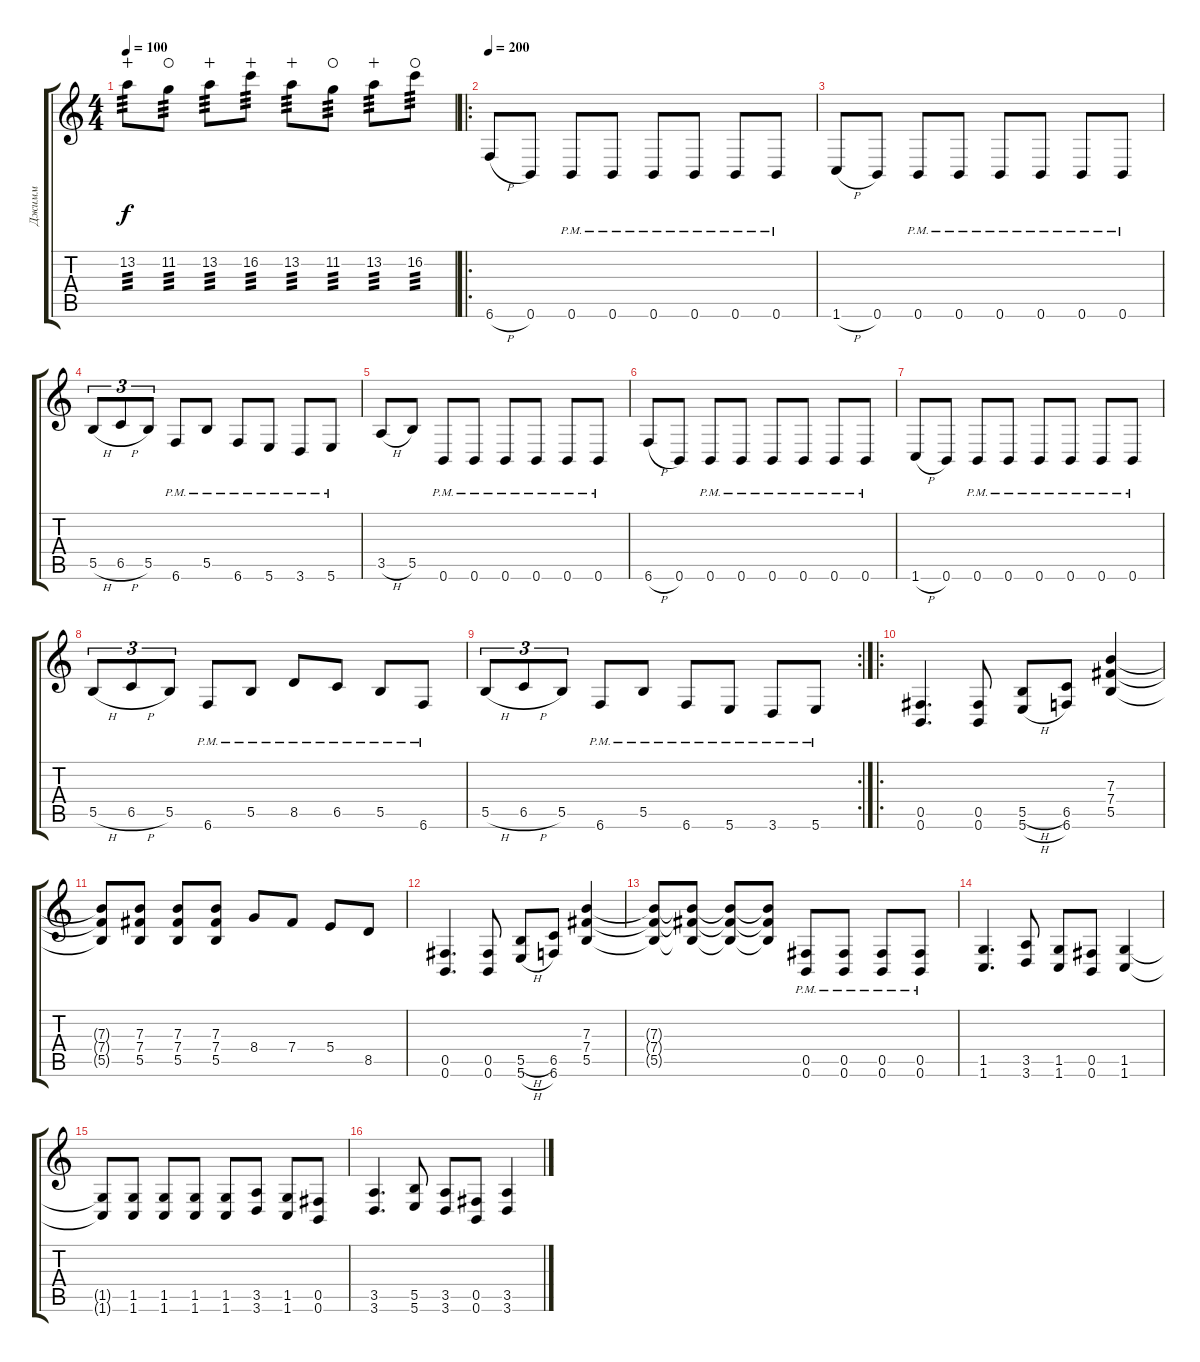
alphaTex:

\track ("Джимм" "Джимм") {instrument overdrivenguitar}
\staff {score tabs}
\tuning (Db4 Ab3 E3 B2 Gb2 B1) {hide}
\ts (4 4)
\tempo 100
\clef g2
\ks c
13.2.8{tp 3 dy f wahc} 11.2.8{tp 3 waho} 13.2.8{tp 3 wahc} 16.2.8{tp 3 wahc} 13.2.8{tp 3 wahc} 11.2.8{tp 3 waho} 13.2.8{tp 3 wahc} 16.2.8{tp 3 waho} |
\ro
\tempo 200
6.6{h}.8 0.6.8 0.6{pm}.8 0.6{pm}.8 0.6{pm}.8 0.6{pm}.8 0.6{pm}.8 0.6{pm}.8 |
1.6{h}.8 0.6.8 0.6{pm}.8 0.6{pm}.8 0.6{pm}.8 0.6{pm}.8 0.6{pm}.8 0.6{pm}.8 |
5.5{h}.8{tu (3 2)} 6.5{h}.8{tu (3 2)} 5.5.8{tu (3 2)} 6.6{pm}.8 5.5{pm}.8 6.6{pm}.8 5.6{pm}.8 3.6{pm}.8 5.6{pm}.8 |
3.5{h}.8 5.5.8 0.6{pm}.8 0.6{pm}.8 0.6{pm}.8 0.6{pm}.8 0.6{pm}.8 0.6{pm}.8 |
6.6{h}.8 0.6.8 0.6{pm}.8 0.6{pm}.8 0.6{pm}.8 0.6{pm}.8 0.6{pm}.8 0.6{pm}.8 |
1.6{h}.8 0.6.8 0.6{pm}.8 0.6{pm}.8 0.6{pm}.8 0.6{pm}.8 0.6{pm}.8 0.6{pm}.8 |
5.5{h}.8{tu (3 2)} 6.5{h}.8{tu (3 2)} 5.5.8{tu (3 2)} 6.6{pm}.8 5.5{pm}.8 8.5{pm}.8 6.5{pm}.8 5.5{pm}.8 6.6{pm}.8 |
\rc 2
5.5{h}.8{tu (3 2)} 6.5{h}.8{tu (3 2)} 5.5.8{tu (3 2)} 6.6{pm}.8 5.5{pm}.8 6.6{pm}.8 5.6{pm}.8 3.6{pm}.8 5.6{pm}.8 |
\ro
(0.5 0.6).4{d} (0.5 0.6).8 (5.5{h} 5.6{h}).8 (6.5 6.6).8 (7.3 7.4 5.5).4 |
(7.3{t} 7.4{t} 5.5{t}).8 (7.3 7.4 5.5).8 (7.3 7.4 5.5).8 (7.3 7.4 5.5).8 8.4.8 7.4.8 5.4.8 8.5.8 |
(0.5 0.6).4{d} (0.5 0.6).8 (5.5{h} 5.6{h}).8 (6.5 6.6).8 (7.3 7.4 5.5).4 |
(7.3{t} 7.4{t} 5.5{t}).8 (7.3{t} 7.4{t} 5.5{t}).8 (7.3{t} 7.4{t} 5.5{t}).8 (7.3{t} 7.4{t} 5.5{t}).8 (0.5{pm} 0.6{pm}).8 (0.5{pm} 0.6{pm}).8 (0.5{pm} 0.6{pm}).8 (0.5{pm} 0.6{pm}).8 |
(1.5 1.6).4{d} (3.5 3.6).8 (1.5 1.6).8 (0.5 0.6).8 (1.5 1.6).4 |
(1.5{t} 1.6{t}).8 (1.5 1.6).8 (1.5 1.6).8 (1.5 1.6).8 (1.5 1.6).8 (3.5 3.6).8 (1.5 1.6).8 (0.5 0.6).8 |
(3.5 3.6).4{d} (5.5 5.6).8 (3.5 3.6).8 (0.5 0.6).8 (3.5 3.6).4
